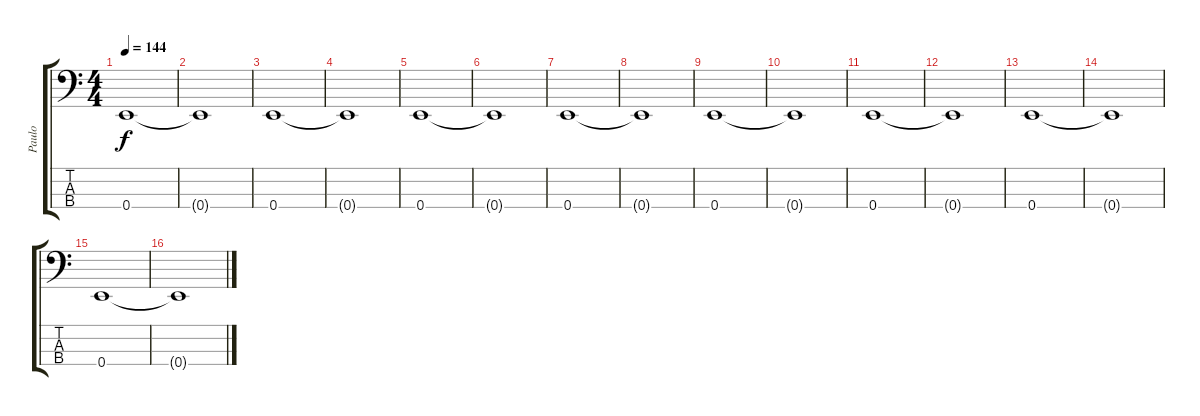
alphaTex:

\track ("Paulo" "Paulo") {instrument electricbasspick}
\staff {score tabs}
\tuning (G2 D2 A1 E1) {hide}
\ts (4 4)
\tempo 144
\clef f4
\ks c
0.4.1{dy f} |
0.4{t}.1 |
0.4.1 |
0.4{t}.1 |
0.4.1 |
0.4{t}.1 |
0.4.1 |
0.4{t}.1 |
0.4.1 |
0.4{t}.1 |
0.4.1 |
0.4{t}.1 |
0.4.1 |
0.4{t}.1 |
0.4.1 |
0.4{t}.1
